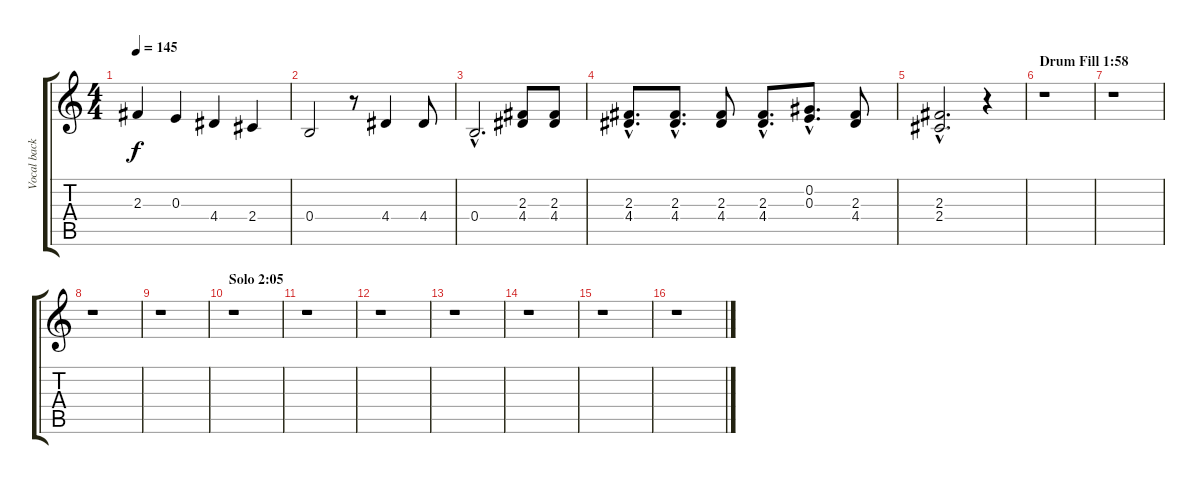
\track ("Vocal background" "Vocal back") {instrument bassoon}
\staff {score tabs}
\tuning (Db5 Ab4 E4 B3 Gb3 Db3) {hide}
\ts (4 4)
\tempo 145
\clef g2
\ks c
2.3.4{dy f} 0.3.4 4.4.4 2.4.4 |
0.4.2 r.8 4.4.4 4.4.8 |
0.4{hac}.2{d} (2.3 4.4).8 (2.3 4.4).8 |
(2.3{hac} 4.4{hac}).8{d} (2.3{hac} 4.4{hac}).8{d} (2.3 4.4).8 (2.3{hac} 4.4{hac}).8{d} (0.2{hac} 0.3{hac}).8{d} (2.3 4.4).8 |
(2.3{hac} 2.4{hac}).2{d} r.4 |
\section ("" "Drum Fill 1:58")
r.1 |
r.1 |
r.1 |
r.1 |
\section ("" "Solo 2:05")
r.1 |
r.1 |
r.1 |
r.1 |
r.1 |
r.1 |
r.1
